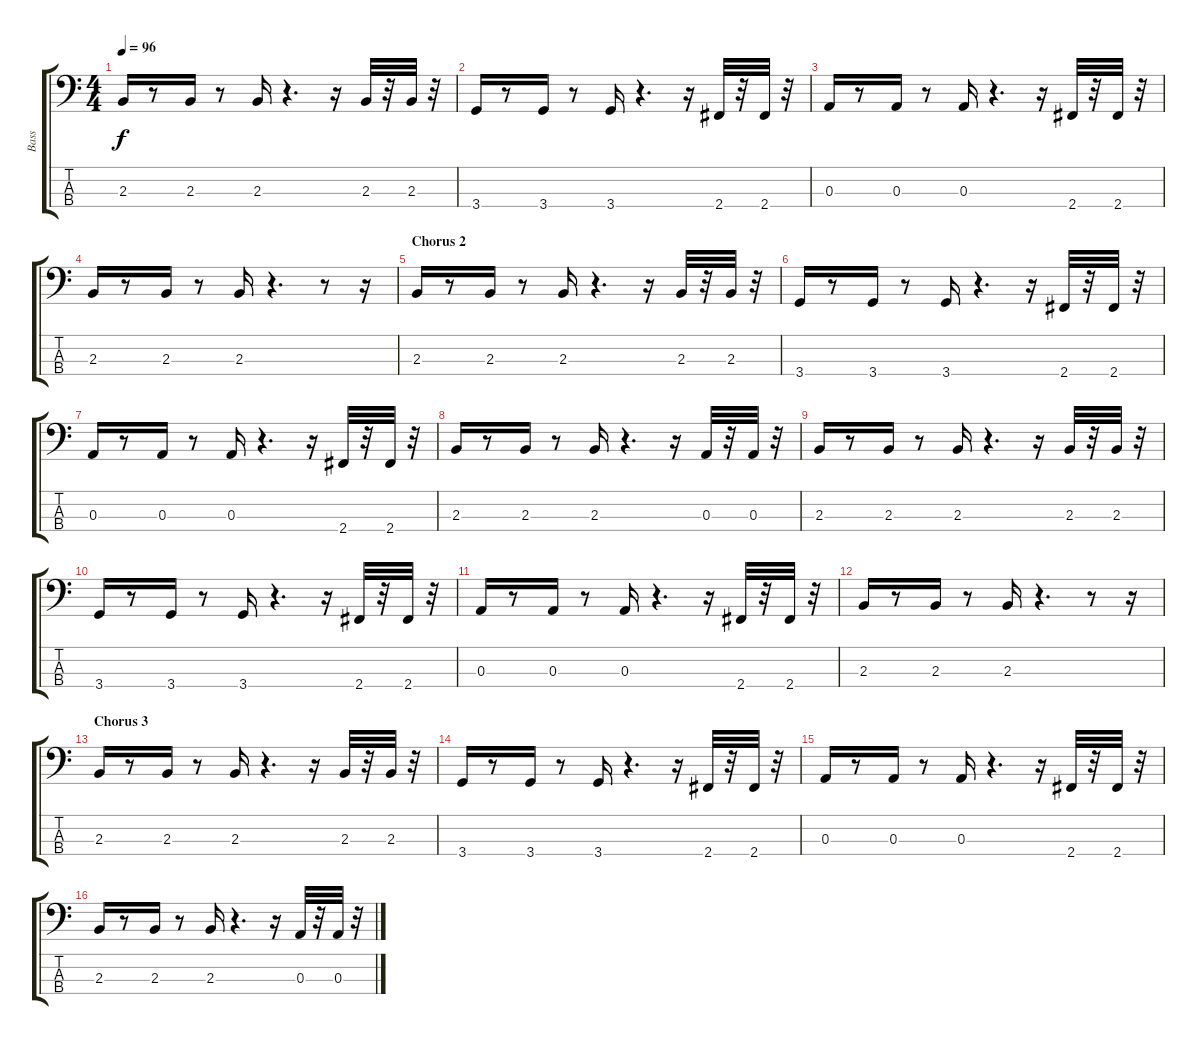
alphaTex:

\track ("Bass" "Bass") {instrument electricbassfinger}
\staff {score tabs}
\tuning (G2 D2 A1 E1) {hide}
\ts (4 4)
\tempo 96
\clef f4
\ks c
2.3.16{dy f} r.8 2.3.16 r.8 2.3.16 r.4{d} r.16 2.3.32 r.32 2.3.32 r.32 |
3.4.16 r.8 3.4.16 r.8 3.4.16 r.4{d} r.16 2.4.32 r.32 2.4.32 r.32 |
0.3.16 r.8 0.3.16 r.8 0.3.16 r.4{d} r.16 2.4.32 r.32 2.4.32 r.32 |
2.3.16 r.8 2.3.16 r.8 2.3.16 r.4{d} r.8 r.16 |
\section ("" "Chorus 2")
2.3.16 r.8 2.3.16 r.8 2.3.16 r.4{d} r.16 2.3.32 r.32 2.3.32 r.32 |
3.4.16 r.8 3.4.16 r.8 3.4.16 r.4{d} r.16 2.4.32 r.32 2.4.32 r.32 |
0.3.16 r.8 0.3.16 r.8 0.3.16 r.4{d} r.16 2.4.32 r.32 2.4.32 r.32 |
2.3.16 r.8 2.3.16 r.8 2.3.16 r.4{d} r.16 0.3.32 r.32 0.3.32 r.32 |
2.3.16 r.8 2.3.16 r.8 2.3.16 r.4{d} r.16 2.3.32 r.32 2.3.32 r.32 |
3.4.16 r.8 3.4.16 r.8 3.4.16 r.4{d} r.16 2.4.32 r.32 2.4.32 r.32 |
0.3.16 r.8 0.3.16 r.8 0.3.16 r.4{d} r.16 2.4.32 r.32 2.4.32 r.32 |
2.3.16 r.8 2.3.16 r.8 2.3.16 r.4{d} r.8 r.16 |
\section ("" "Chorus 3")
2.3.16 r.8 2.3.16 r.8 2.3.16 r.4{d} r.16 2.3.32 r.32 2.3.32 r.32 |
3.4.16 r.8 3.4.16 r.8 3.4.16 r.4{d} r.16 2.4.32 r.32 2.4.32 r.32 |
0.3.16 r.8 0.3.16 r.8 0.3.16 r.4{d} r.16 2.4.32 r.32 2.4.32 r.32 |
2.3.16 r.8 2.3.16 r.8 2.3.16 r.4{d} r.16 0.3.32 r.32 0.3.32 r.32
